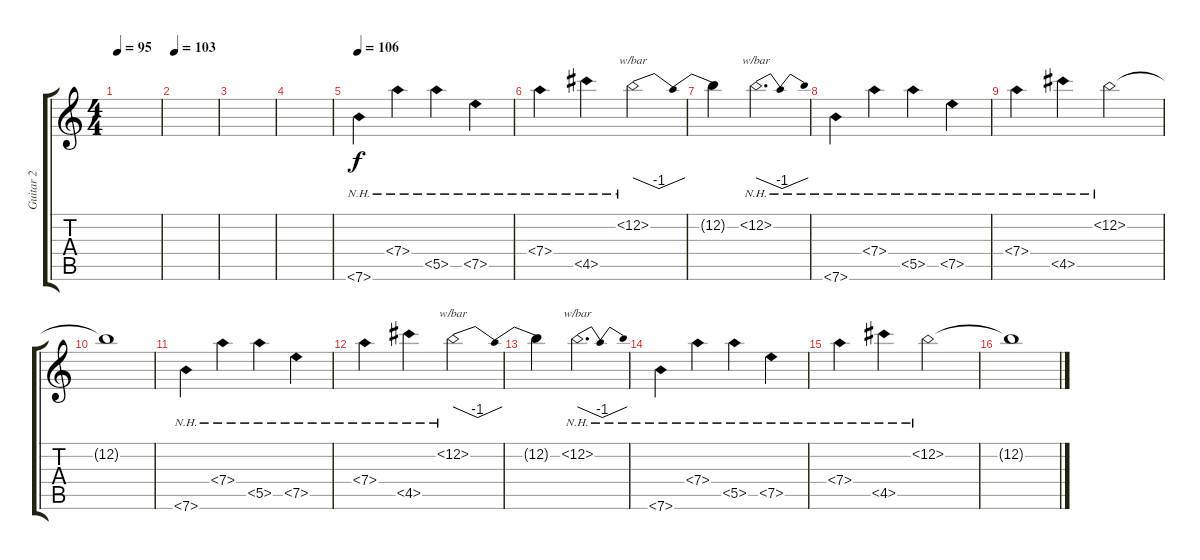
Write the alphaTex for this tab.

\track ("Guitar 2" "Guitar 2") {instrument distortionguitar}
\staff {score tabs}
\tuning (E4 B3 G3 D3 A2 E2) {hide}
\ts (4 4)
\tempo 95
\clef g2
\ks c
|
\tempo 103
|
|
|
\tempo 106
7.6{nh}.4 7.4{nh}.4 5.5{nh}.4 7.5{nh}.4 |
7.4{nh}.4 4.5{nh}.4 12.2{nh}.2{tbe (dip default 0 0 30 -4 60 0)} |
12.2{t}.4 12.2{nh}.2{d tbe (dip default 0 0 30 -4 60 0)} |
7.6{nh}.4 7.4{nh}.4 5.5{nh}.4 7.5{nh}.4 |
7.4{nh}.4 4.5{nh}.4 12.2{nh}.2 |
12.2{t}.1 |
7.6{nh}.4 7.4{nh}.4 5.5{nh}.4 7.5{nh}.4 |
7.4{nh}.4 4.5{nh}.4 12.2{nh}.2{tbe (dip default 0 0 30 -4 60 0)} |
12.2{t}.4 12.2{nh}.2{d tbe (dip default 0 0 30 -4 60 0)} |
7.6{nh}.4 7.4{nh}.4 5.5{nh}.4 7.5{nh}.4 |
7.4{nh}.4 4.5{nh}.4 12.2{nh}.2 |
12.2{t}.1
